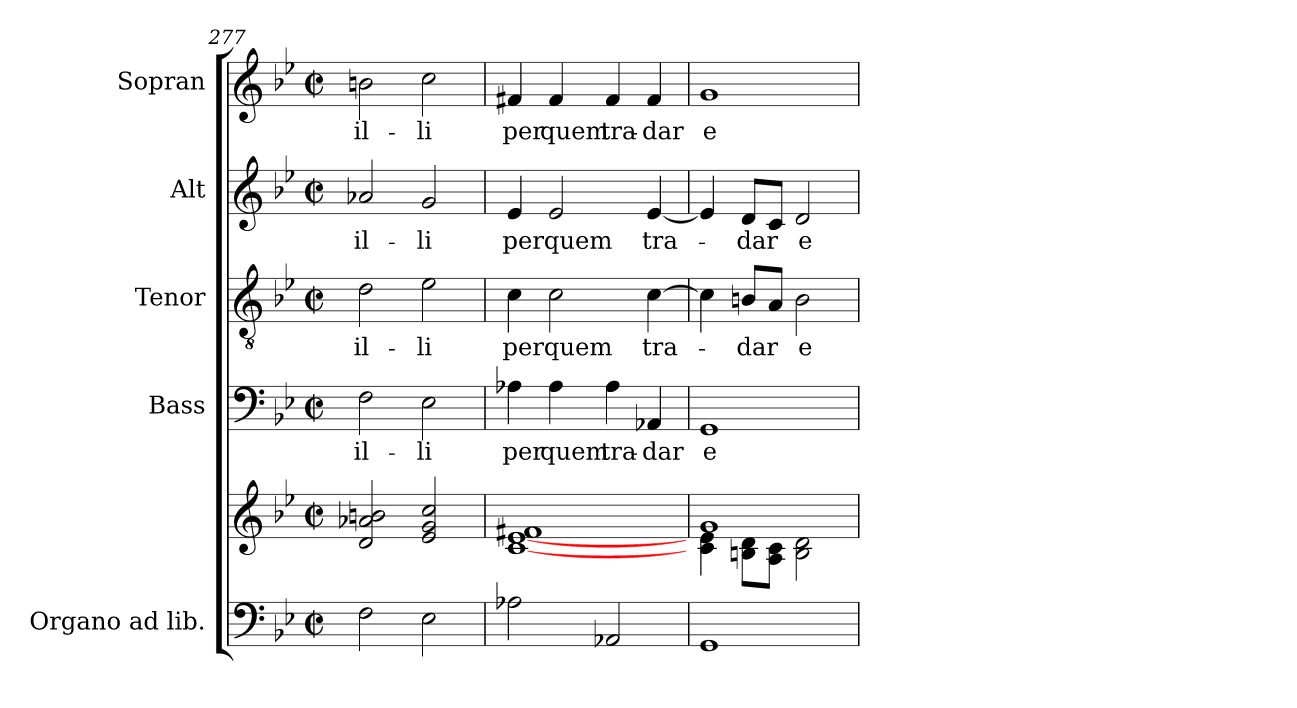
**kern	**kern	**kern	**text	**kern	**text	**kern	**text	**kern	**text
*part5	*part5	*part4	*part4	*part3	*part3	*part2	*part2	*part1	*part1
*staff6	*staff5	*staff4	*staff4	*staff3	*staff3	*staff2	*staff2	*staff1	*staff1
*I"Organo ad lib.	*	*I"Bass	*	*I"Tenor	*	*I"Alt	*	*I"Sopran	*
*	*	*I'B.	*	*I'T.	*	*I'A.	*	*I'S.	*
*clefF4	*clefG2	*clefF4	*	*clefGv2	*	*clefG2	*	*clefG2	*
*k[b-e-]	*k[b-e-]	*k[b-e-]	*	*k[b-e-]	*	*k[b-e-]	*	*k[b-e-]	*
*B-:	*B-:	*B-:	*	*B-:	*	*B-:	*	*B-:	*
*M2/2	*M2/2	*M2/2	*	*M2/2	*	*M2/2	*	*M2/2	*
*met(c|)	*met(c|)	*met(c|)	*	*met(c|)	*	*met(c|)	*	*met(c|)	*
=277	=277	=277	=277	=277	=277	=277	=277	=277	=277
!	!	!	!LO:LY:b	!	!LO:LY:b	!	!LO:LY:b	!	!LO:LY:b
2F\	2d/ 2a-X/ 2bn/	2F\	il-	2d\	il-	2a-X/	il-	2bn\	il-
!	!	!	!LO:LY:b	!	!LO:LY:b	!	!LO:LY:b	!	!LO:LY:b
2E-\	2e-/ 2g/ 2cc/	2E-\	-li	2e-\	-li	2g/	-li	2cc\	-li
=278	=278	=278	=278	=278	=278	=278	=278	=278	=278
!	!	!	!LO:LY:b	!	!LO:LY:b	!	!LO:LY:b	!	!LO:LY:b
2A-X\	[1c [<1e- 1f#X	4A-X\	per	4c\	per	4e-/	per	4f#X/	per
!	!	!	!LO:LY:b	!	!LO:LY:b	!	!LO:LY:b	!	!LO:LY:b
.	.	4A-\	quem	2c\	quem	2e-/	quem	4f#/	quem
!	!	!	!LO:LY:b	!	!	!	!	!	!LO:LY:b
2AA-X/	.	4A-\	tra-	.	.	.	.	4f#/	tra-
!	!	!	!LO:LY:b	!	!LO:LY:b	!	!LO:LY:b	!	!LO:LY:b
.	.	4AA-X/	-dar	[4c\	tra-	[4e-/	tra-	4f#/	-dar
=279	=279	=279	=279	=279	=279	=279	=279	=279	=279
*	*^	*	*	*	*	*	*	*	*
!	!	!	!	!LO:LY:b	!	!	!	!	!	!LO:LY:b
1GG	1g	4c\ 4e-\	1GG	e-	4c\]	.	4e-/]	.	1g	e-
!	!	!	!	!	!	!LO:LY:b	!	!LO:LY:b	!	!
.	.	8Bn\ 8d\L	.	.	8Bn/L	-dar	8d/L	-dar	.	.
.	.	8A\ 8c\J	.	.	8A/J	.	8c/J	.	.	.
!	!	!	!	!	!	!LO:LY:b	!	!LO:LY:b	!	!
.	.	2B\ 2d\	.	.	2B\	e-	2d/	e-	.	.
*	*v	*v	*	*	*	*	*	*	*	*
=	=	=	=	=	=	=	=	=	=
*-	*-	*-	*-	*-	*-	*-	*-	*-	*-
